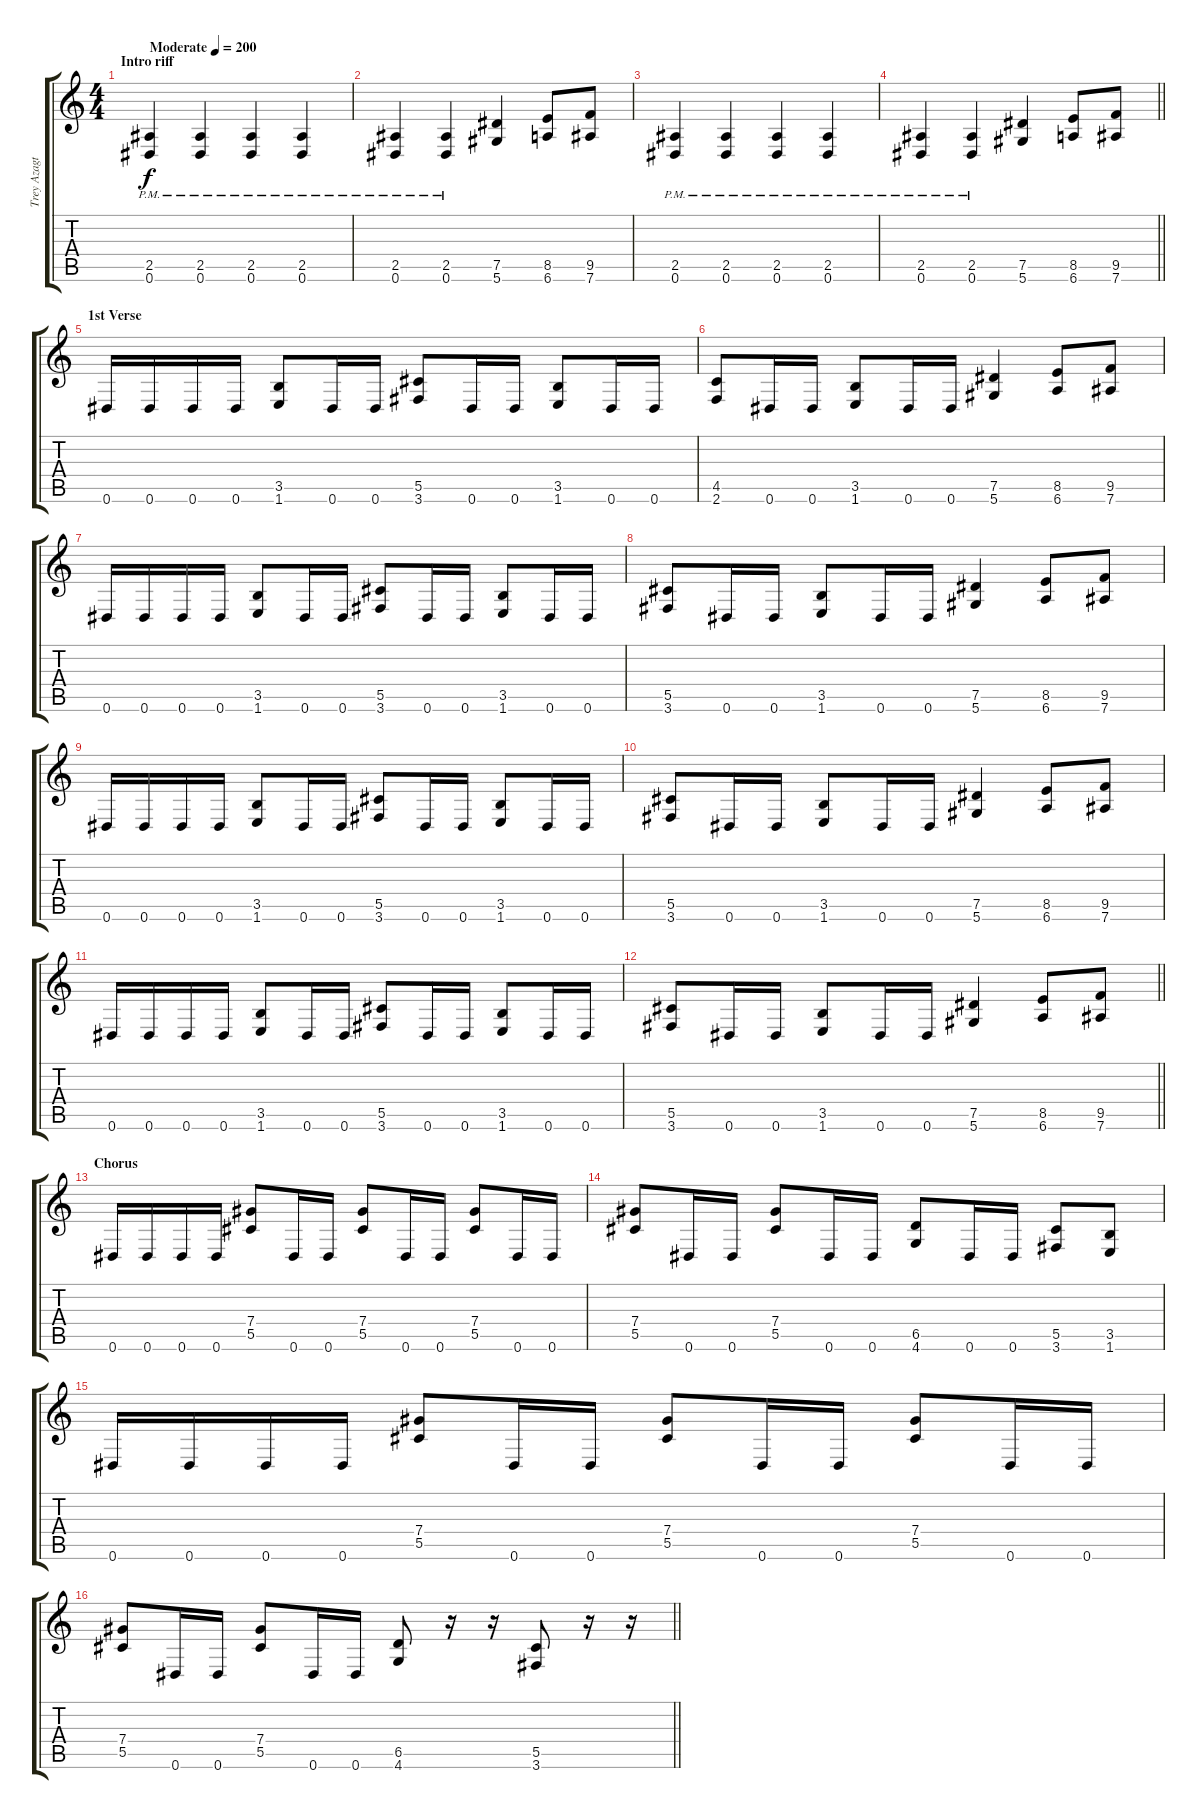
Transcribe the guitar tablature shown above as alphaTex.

\track ("Trey Azagthoth" "Trey Azagt") {instrument overdrivenguitar}
\staff {score tabs}
\tuning (Eb4 Bb3 Gb3 Db3 Ab2 Eb2) {hide}
\ts (4 4)
\section ("" "Intro riff")
\tempo (200 "Moderate")
\clef g2
\ks c
(2.5{pm} 0.6{pm}).4{dy f instrument overdrivenguitar} (2.5{pm} 0.6{pm}).4 (2.5{pm} 0.6{pm}).4 (2.5{pm} 0.6{pm}).4 |
(2.5{pm} 0.6{pm}).4 (2.5{pm} 0.6{pm}).4 (7.5 5.6).4 (8.5 6.6).8 (9.5 7.6).8 |
(2.5{pm} 0.6{pm}).4 (2.5{pm} 0.6{pm}).4 (2.5{pm} 0.6{pm}).4 (2.5{pm} 0.6{pm}).4 |
\barLineRight lightlight
(2.5{pm} 0.6{pm}).4 (2.5{pm} 0.6{pm}).4 (7.5 5.6).4 (8.5 6.6).8 (9.5 7.6).8 |
\section ("" "1st Verse")
0.6.16 0.6.16 0.6.16 0.6.16 (3.5 1.6).8 0.6.16 0.6.16 (5.5 3.6).8 0.6.16 0.6.16 (3.5 1.6).8 0.6.16 0.6.16 |
(4.5 2.6).8 0.6.16 0.6.16 (3.5 1.6).8 0.6.16 0.6.16 (7.5 5.6).4 (8.5 6.6).8 (9.5 7.6).8 |
0.6.16 0.6.16 0.6.16 0.6.16 (3.5 1.6).8 0.6.16 0.6.16 (5.5 3.6).8 0.6.16 0.6.16 (3.5 1.6).8 0.6.16 0.6.16 |
(5.5 3.6).8 0.6.16 0.6.16 (3.5 1.6).8 0.6.16 0.6.16 (7.5 5.6).4 (8.5 6.6).8 (9.5 7.6).8 |
0.6.16 0.6.16 0.6.16 0.6.16 (3.5 1.6).8 0.6.16 0.6.16 (5.5 3.6).8 0.6.16 0.6.16 (3.5 1.6).8 0.6.16 0.6.16 |
(5.5 3.6).8 0.6.16 0.6.16 (3.5 1.6).8 0.6.16 0.6.16 (7.5 5.6).4 (8.5 6.6).8 (9.5 7.6).8 |
0.6.16 0.6.16 0.6.16 0.6.16 (3.5 1.6).8 0.6.16 0.6.16 (5.5 3.6).8 0.6.16 0.6.16 (3.5 1.6).8 0.6.16 0.6.16 |
\barLineRight lightlight
(5.5 3.6).8 0.6.16 0.6.16 (3.5 1.6).8 0.6.16 0.6.16 (7.5 5.6).4 (8.5 6.6).8 (9.5 7.6).8 |
\section ("" "Chorus")
0.6.16 0.6.16 0.6.16 0.6.16 (7.4 5.5).8 0.6.16 0.6.16 (7.4 5.5).8 0.6.16 0.6.16 (7.4 5.5).8 0.6.16 0.6.16 |
(7.4 5.5).8 0.6.16 0.6.16 (7.4 5.5).8 0.6.16 0.6.16 (6.5 4.6).8 0.6.16 0.6.16 (5.5 3.6).8 (3.5 1.6).8 |
0.6.16 0.6.16 0.6.16 0.6.16 (7.4 5.5).8 0.6.16 0.6.16 (7.4 5.5).8 0.6.16 0.6.16 (7.4 5.5).8 0.6.16 0.6.16 |
\barLineRight lightlight
(7.4 5.5).8 0.6.16 0.6.16 (7.4 5.5).8 0.6.16 0.6.16 (6.5 4.6).8 r.16 r.16 (5.5 3.6).8 r.16 r.16
